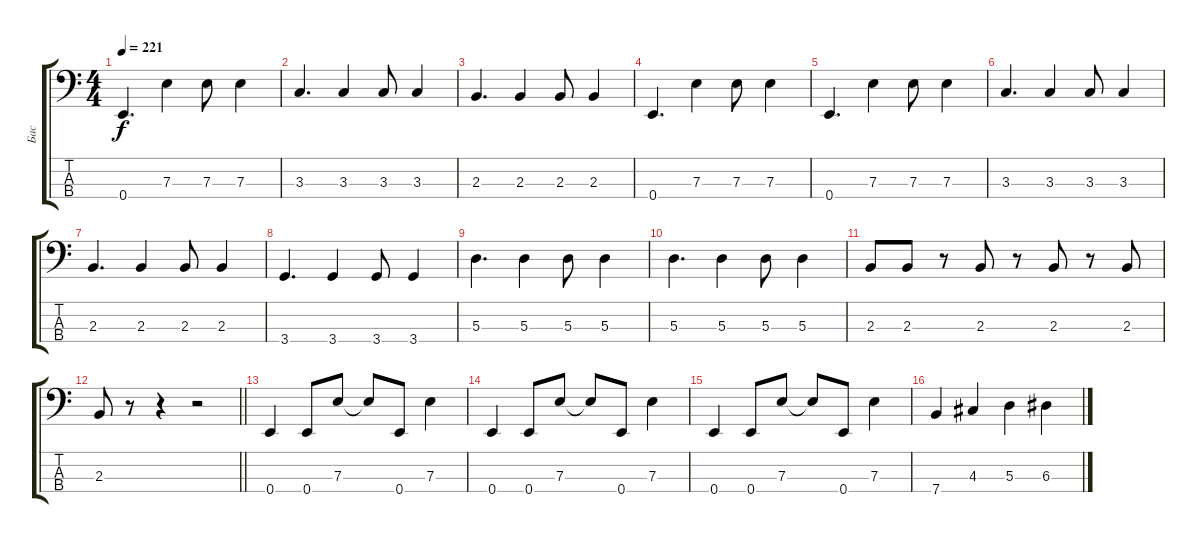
\track ("Бас" "Бас") {instrument electricbassfinger}
\staff {score tabs}
\tuning (G2 D2 A1 E1) {hide}
\ts (4 4)
\tempo 221
\clef f4
\ks c
0.4.4{d dy f} 7.3.4 7.3.8 7.3.4 |
3.3.4{d} 3.3.4 3.3.8 3.3.4 |
2.3.4{d} 2.3.4 2.3.8 2.3.4 |
0.4.4{d} 7.3.4 7.3.8 7.3.4 |
0.4.4{d} 7.3.4 7.3.8 7.3.4 |
3.3.4{d} 3.3.4 3.3.8 3.3.4 |
2.3.4{d} 2.3.4 2.3.8 2.3.4 |
3.4.4{d} 3.4.4 3.4.8 3.4.4 |
5.3.4{d} 5.3.4 5.3.8 5.3.4 |
5.3.4{d} 5.3.4 5.3.8 5.3.4 |
2.3.8 2.3.8 r.8 2.3.8 r.8 2.3.8 r.8 2.3.8 |
\barLineRight lightlight
2.3.8 r.8 r.4 r.2 |
0.4.4 0.4.8 7.3.8 7.3{t}.8 0.4.8 7.3.4 |
0.4.4 0.4.8 7.3.8 7.3{t}.8 0.4.8 7.3.4 |
0.4.4 0.4.8 7.3.8 7.3{t}.8 0.4.8 7.3.4 |
7.4.4 4.3.4 5.3.4 6.3.4
